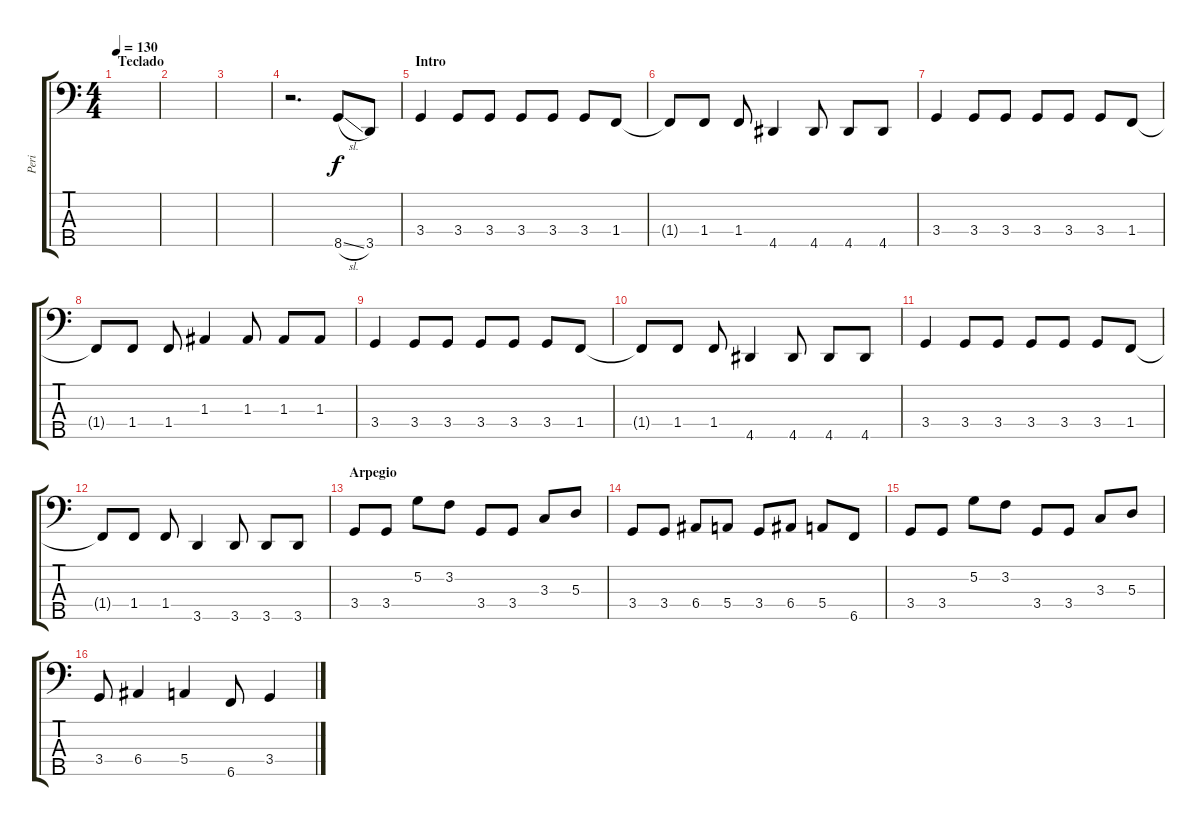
\track ("Peri" "Peri") {instrument electricbassfinger}
\staff {score tabs}
\tuning (G2 D2 A1 E1 B0) {hide}
\ts (4 4)
\section ("" "Teclado")
\tempo 130
\clef f4
\ks c
|
|
|
r.2{d} 8.5{sl}.8 3.5.8 |
\section ("" "Intro")
3.4.4 3.4.8 3.4.8 3.4.8 3.4.8 3.4.8 1.4.8 |
1.4{t}.8 1.4.8 1.4.8 4.5.4 4.5.8 4.5.8 4.5.8 |
3.4.4 3.4.8 3.4.8 3.4.8 3.4.8 3.4.8 1.4.8 |
1.4{t}.8 1.4.8 1.4.8 1.3.4 1.3.8 1.3.8 1.3.8 |
3.4.4 3.4.8 3.4.8 3.4.8 3.4.8 3.4.8 1.4.8 |
1.4{t}.8 1.4.8 1.4.8 4.5.4 4.5.8 4.5.8 4.5.8 |
3.4.4 3.4.8 3.4.8 3.4.8 3.4.8 3.4.8 1.4.8 |
1.4{t}.8 1.4.8 1.4.8 3.5.4 3.5.8 3.5.8 3.5.8 |
\section ("" "Arpegio")
3.4.8 3.4.8 5.2.8 3.2.8 3.4.8 3.4.8 3.3.8 5.3.8 |
3.4.8 3.4.8 6.4.8 5.4.8 3.4.8 6.4.8 5.4.8 6.5.8 |
3.4.8 3.4.8 5.2.8 3.2.8 3.4.8 3.4.8 3.3.8 5.3.8 |
3.4.8 6.4.4 5.4.4 6.5.8 3.4.4
